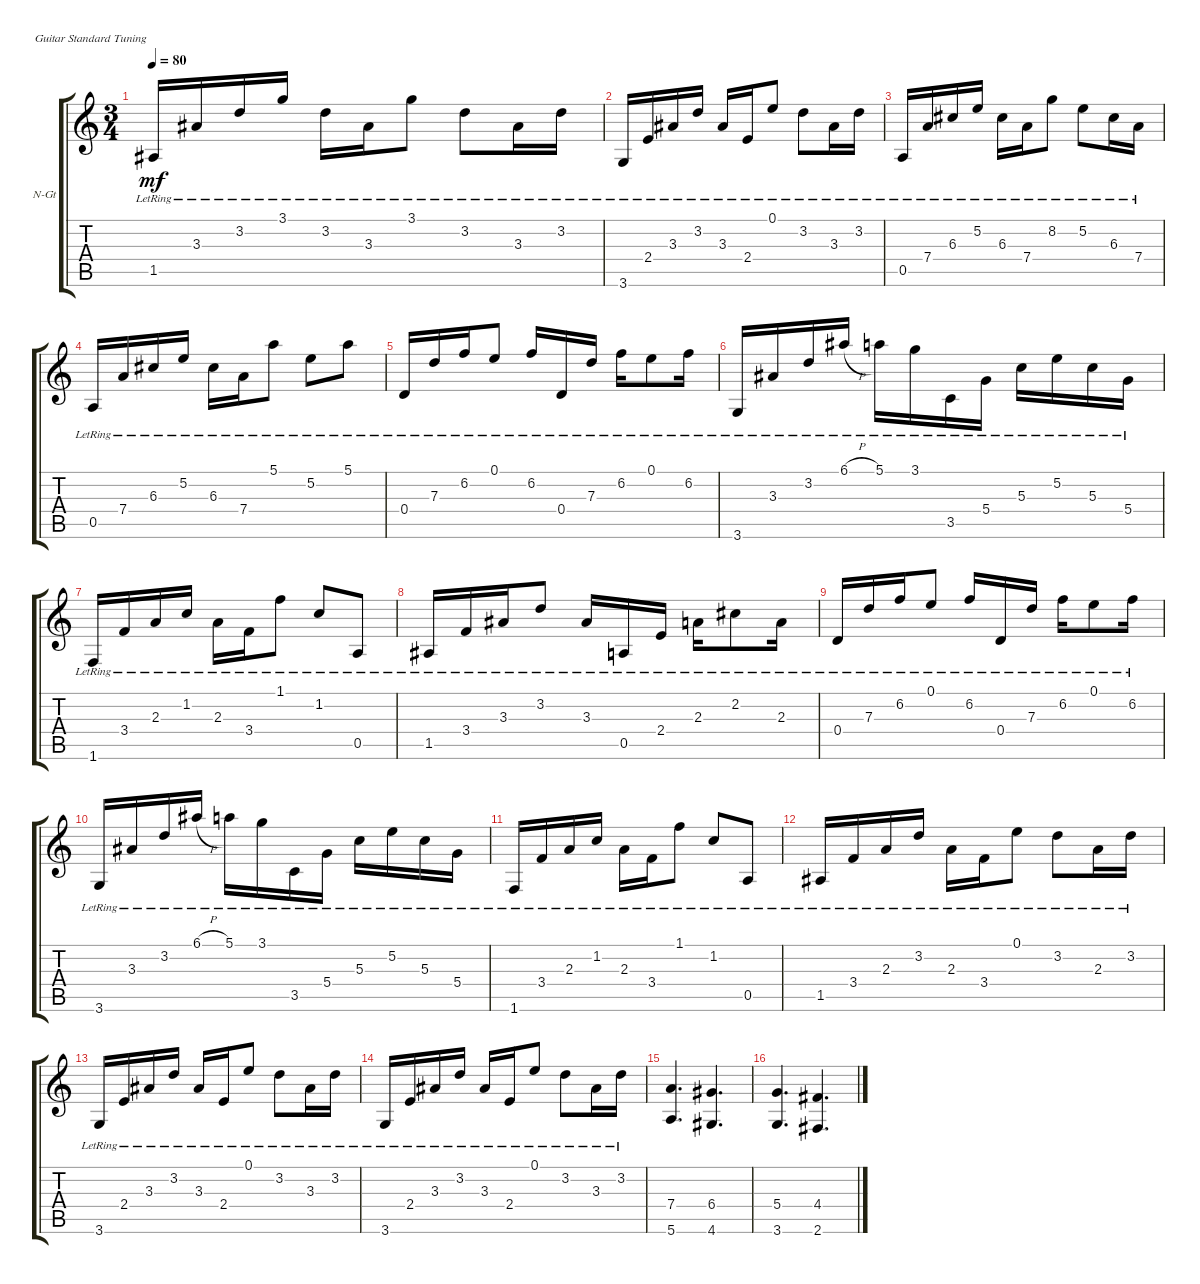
\defaultSystemsLayout 4
\bracketExtendMode groupsimilarinstruments
\firstSystemTrackNameOrientation horizontal
\otherSystemsTrackNameOrientation horizontal
\track ("Nylon Guitar" "N-Gt") {instrument acousticguitarnylon}
\staff {score tabs}
\tuning (E4 B3 G3 D3 A2 E2)
\ts (3 4)
\tempo 80
\clef g2
\ks c
1.5{lr}.16{dy mf} 3.3{lr}.16 3.2{lr}.16 3.1{lr}.16 3.2{lr}.16 3.3{lr}.16 3.1{lr}.8 3.2{lr}.8 3.3{lr}.16 3.2{lr}.16 |
3.6{lr}.16 2.4{lr}.16 3.3{lr}.16 3.2{lr}.16 3.3{lr}.16 2.4{lr}.16 0.1{lr}.8 3.2{lr}.8 3.3{lr}.16 3.2{lr}.16 |
0.5{lr}.16 7.4{lr}.16 6.3{lr}.16 5.2{lr}.16 6.3{lr}.16 7.4{lr}.16 8.2{lr}.8 5.2{lr}.8 6.3{lr}.16 7.4{lr}.16 |
0.5{lr}.16 7.4{lr}.16 6.3{lr}.16 5.2{lr}.16 6.3{lr}.16 7.4{lr}.16 5.1{lr}.8 5.2{lr}.8 5.1{lr}.8 |
0.4{lr}.16 7.3{lr}.16 6.2{lr}.16 0.1{lr}.8 6.2{lr}.16 0.4{lr}.16 7.3{lr}.16 6.2{lr}.16 0.1{lr}.8 6.2{lr}.16 |
3.6{lr}.16 3.3{lr}.16 3.2{lr}.16 6.1{h lr}.16 5.1{lr}.16 3.1{lr}.16 3.5{lr}.16 5.4{lr}.16 5.3{lr}.16 5.2{lr}.16 5.3{lr}.16 5.4{lr}.16 |
1.6{lr}.16 3.4{lr}.16 2.3{lr}.16 1.2{lr}.16 2.3{lr}.16 3.4{lr}.16 1.1{lr}.8 1.2{lr}.8 0.5{lr}.8 |
1.5{lr}.16 3.4{lr}.16 3.3{lr}.16 3.2{lr}.8 3.3{lr}.16 0.5{lr}.16 2.4{lr}.16 2.3{lr}.16 2.2{lr}.8 2.3{lr}.16 |
0.4{lr}.16 7.3{lr}.16 6.2{lr}.16 0.1{lr}.8 6.2{lr}.16 0.4{lr}.16 7.3{lr}.16 6.2{lr}.16 0.1{lr}.8 6.2{lr}.16 |
3.6{lr}.16 3.3{lr}.16 3.2{lr}.16 6.1{h lr}.16 5.1{lr}.16 3.1{lr}.16 3.5{lr}.16 5.4{lr}.16 5.3{lr}.16 5.2{lr}.16 5.3{lr}.16 5.4{lr}.16 |
1.6{lr}.16 3.4{lr}.16 2.3{lr}.16 1.2{lr}.16 2.3{lr}.16 3.4{lr}.16 1.1{lr}.8 1.2{lr}.8 0.5{lr}.8 |
1.5{lr}.16 3.4{lr}.16 2.3{lr}.16 3.2{lr}.16 2.3{lr}.16 3.4{lr}.16 0.1{lr}.8 3.2{lr}.8 2.3{lr}.16 3.2{lr}.16 |
3.6{lr}.16 2.4{lr}.16 3.3{lr}.16 3.2{lr}.16 3.3{lr}.16 2.4{lr}.16 0.1{lr}.8 3.2{lr}.8 3.3{lr}.16 3.2{lr}.16 |
3.6{lr}.16 2.4{lr}.16 3.3{lr}.16 3.2{lr}.16 3.3{lr}.16 2.4{lr}.16 0.1{lr}.8 3.2{lr}.8 3.3{lr}.16 3.2{lr}.16 |
(5.6 7.4).4{d} (4.6 6.4).4{d} |
(3.6 5.4).4{d} (2.6 4.4).4{d}
